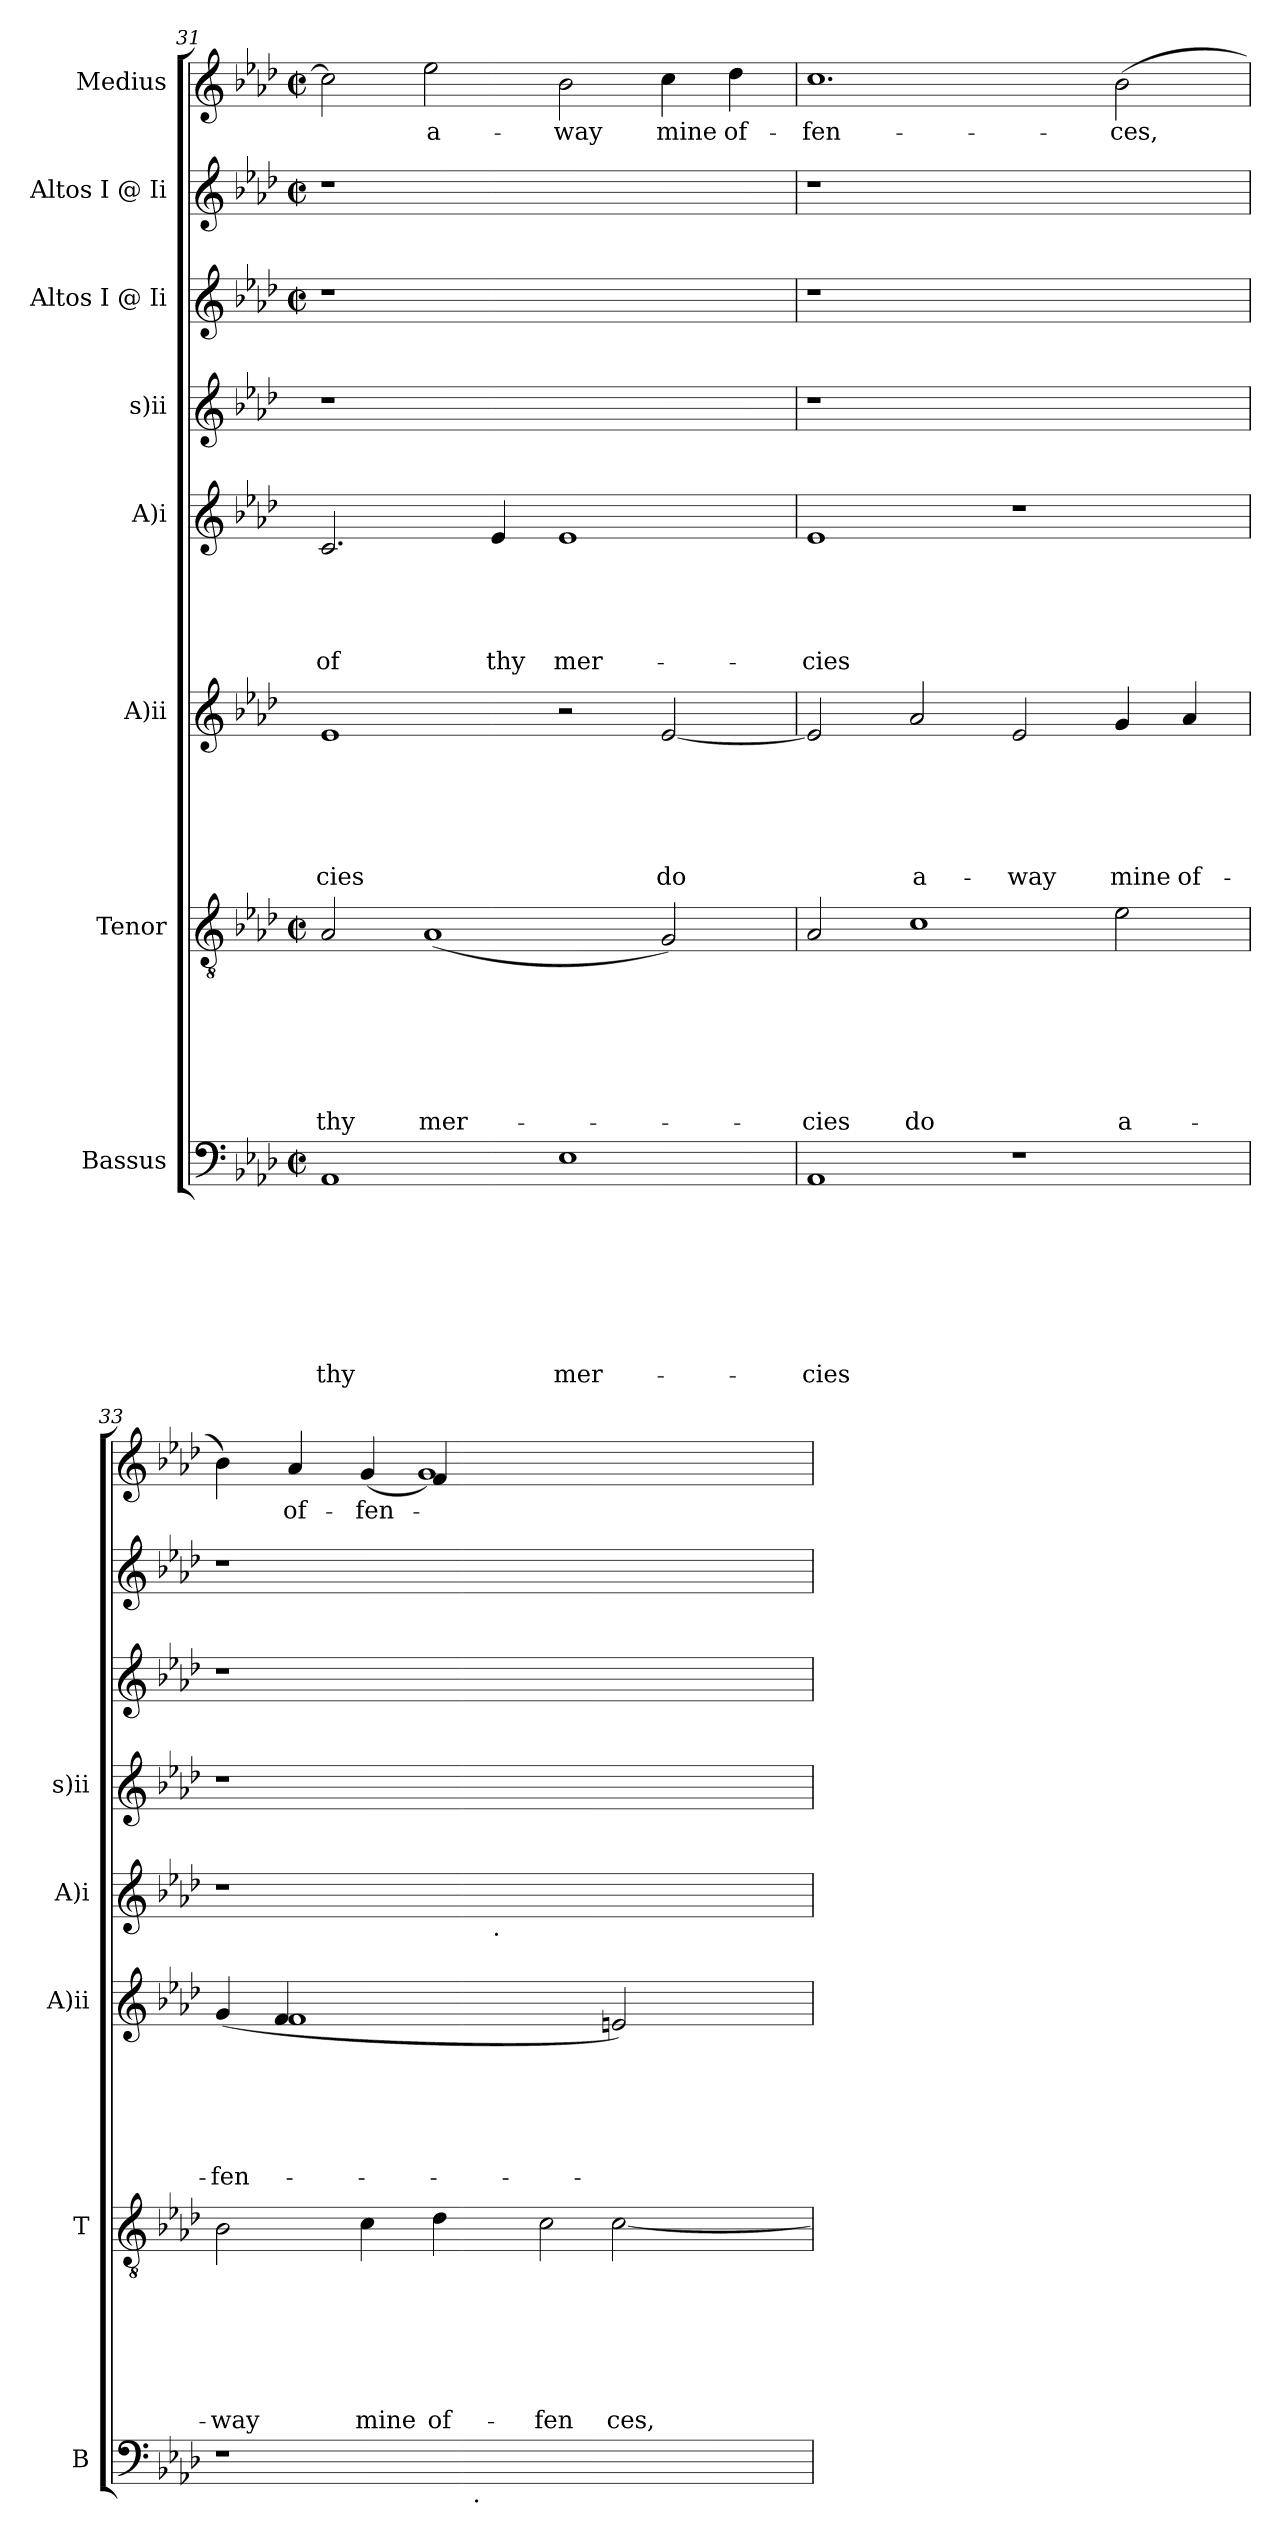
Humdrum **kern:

**kern	**text	**text	**text	**text	**text	**text	**text	**text	**kern	**text	**text	**text	**text	**text	**text	**text	**kern	**text	**text	**text	**text	**text	**text	**kern	**text	**text	**text	**text	**text	**kern	**kern	**kern	**kern	**text
*part8	*part8	*part8	*part8	*part8	*part8	*part8	*part8	*part8	*part7	*part7	*part7	*part7	*part7	*part7	*part7	*part7	*part6	*part6	*part6	*part6	*part6	*part6	*part6	*part5	*part5	*part5	*part5	*part5	*part5	*part4	*part3	*part2	*part1	*part1
*staff8	*staff8	*staff8	*staff8	*staff8	*staff8	*staff8	*staff8	*staff8	*staff7	*staff7	*staff7	*staff7	*staff7	*staff7	*staff7	*staff7	*staff6	*staff6	*staff6	*staff6	*staff6	*staff6	*staff6	*staff5	*staff5	*staff5	*staff5	*staff5	*staff5	*staff4	*staff3	*staff2	*staff1	*staff1
*I"Bassus	*	*	*	*	*	*	*	*	*I"Tenor	*	*	*	*	*	*	*	*I"A)ii	*	*	*	*	*	*	*I"A)i	*	*	*	*	*	*I"s)ii	*I"Altos I @ Ii	*I"Altos I @ Ii	*I"Medius	*
*I'B	*	*	*	*	*	*	*	*	*I'T	*	*	*	*	*	*	*	*I'A)ii	*	*	*	*	*	*	*I'A)i	*	*	*	*	*	*I's)ii	*	*	*	*
*clefF4	*	*	*	*	*	*	*	*	*clefGv2	*	*	*	*	*	*	*	*clefG2	*	*	*	*	*	*	*clefG2	*	*	*	*	*	*clefG2	*clefG2	*clefG2	*clefG2	*
*k[b-e-a-d-]	*	*	*	*	*	*	*	*	*k[b-e-a-d-]	*	*	*	*	*	*	*	*k[b-e-a-d-]	*	*	*	*	*	*	*k[b-e-a-d-]	*	*	*	*	*	*k[b-e-a-d-]	*k[b-e-a-d-]	*k[b-e-a-d-]	*k[b-e-a-d-]	*
*A-:	*	*	*	*	*	*	*	*	*A-:	*	*	*	*	*	*	*	*A-:	*	*	*	*	*	*	*A-:	*	*	*	*	*	*A-:	*A-:	*A-:	*A-:	*
*M2/2	*	*	*	*	*	*	*	*	*M2/2	*	*	*	*	*	*	*	*	*	*	*	*	*	*	*	*	*	*	*	*	*	*M2/2	*M2/2	*M2/2	*
*met(c|)	*	*	*	*	*	*	*	*	*met(c|)	*	*	*	*	*	*	*	*	*	*	*	*	*	*	*	*	*	*	*	*	*	*met(c|)	*met(c|)	*met(c|)	*
=31	=31	=31	=31	=31	=31	=31	=31	=31	=31	=31	=31	=31	=31	=31	=31	=31	=31	=31	=31	=31	=31	=31	=31	=31	=31	=31	=31	=31	=31	=31	=31	=31	=31	=31
!	!	!	!	!	!	!	!	!LO:LY:b	!	!	!	!	!	!	!	!LO:LY:b	!	!	!	!	!	!	!LO:LY:b	!	!	!	!	!	!LO:LY:b	!	!	!	!	!
1AA-	.	.	.	.	.	.	.	thy	2A-/	.	.	.	.	.	.	thy	1e-	.	.	.	.	.	-cies	2.c/	.	.	.	.	of	1r	1r	1r	2cc\]	.
!	!	!	!	!	!	!	!	!	!	!	!	!	!	!	!	!LO:LY:b	!	!	!	!	!	!	!	!	!	!	!	!	!	!	!	!	!	!LO:LY:b
.	.	.	.	.	.	.	.	.	(<1A-	.	.	.	.	.	.	mer-	.	.	.	.	.	.	.	.	.	.	.	.	.	.	.	.	2ee-\	a-
!	!	!	!	!	!	!	!	!	!	!	!	!	!	!	!	!	!	!	!	!	!	!	!	!	!	!	!	!	!LO:LY:b	!	!	!	!	!
.	.	.	.	.	.	.	.	.	.	.	.	.	.	.	.	.	.	.	.	.	.	.	.	4e-/	.	.	.	.	thy	.	.	.	.	.
!	!	!	!	!	!	!	!	!LO:LY:b	!	!	!	!	!	!	!	!	!	!	!	!	!	!	!	!	!	!	!	!	!LO:LY:b	!	!	!	!	!LO:LY:b
1E-	.	.	.	.	.	.	.	mer-	.	.	.	.	.	.	.	.	2r	.	.	.	.	.	.	1e-	.	.	.	.	mer-	1ryy	1ryy	1ryy	2b-\	-way
!	!	!	!	!	!	!	!	!	!	!	!	!	!	!	!	!	!	!	!	!	!	!	!LO:LY:b	!	!	!	!	!	!	!	!	!	!	!LO:LY:b
.	.	.	.	.	.	.	.	.	2G/)	.	.	.	.	.	.	.	[<2e-/	.	.	.	.	.	do	.	.	.	.	.	.	.	.	.	4cc\	mine
!	!	!	!	!	!	!	!	!	!	!	!	!	!	!	!	!	!	!	!	!	!	!	!	!	!	!	!	!	!	!	!	!	!	!LO:LY:b
.	.	.	.	.	.	.	.	.	.	.	.	.	.	.	.	.	.	.	.	.	.	.	.	.	.	.	.	.	.	.	.	.	4dd-\	of-
=32	=32	=32	=32	=32	=32	=32	=32	=32	=32	=32	=32	=32	=32	=32	=32	=32	=32	=32	=32	=32	=32	=32	=32	=32	=32	=32	=32	=32	=32	=32	=32	=32	=32	=32
!	!	!	!	!	!	!	!	!LO:LY:b	!	!	!	!	!	!	!	!LO:LY:b	!	!	!	!	!	!	!	!	!	!	!	!	!LO:LY:b	!	!	!	!	!LO:LY:b
1AA-	.	.	.	.	.	.	.	-cies	2A-/	.	.	.	.	.	.	-cies	2e-/]	.	.	.	.	.	.	1e-	.	.	.	.	-cies	1r	1r	1r	1.cc	-fen-
!	!	!	!	!	!	!	!	!	!	!	!	!	!	!	!	!LO:LY:b	!	!	!	!	!	!	!LO:LY:b	!	!	!	!	!	!	!	!	!	!	!
.	.	.	.	.	.	.	.	.	1c	.	.	.	.	.	.	do	2a-/	.	.	.	.	.	a-	.	.	.	.	.	.	.	.	.	.	.
!	!	!	!	!	!	!	!	!	!	!	!	!	!	!	!	!	!	!	!	!	!	!	!LO:LY:b	!	!	!	!	!	!	!	!	!	!	!
1r	.	.	.	.	.	.	.	.	.	.	.	.	.	.	.	.	2e-/	.	.	.	.	.	-way	1r	.	.	.	.	.	1ryy	1ryy	1ryy	.	.
!	!	!	!	!	!	!	!	!	!	!	!	!	!	!	!	!LO:LY:b	!	!	!	!	!	!	!LO:LY:b	!	!	!	!	!	!	!	!	!	!	!LO:LY:b
.	.	.	.	.	.	.	.	.	2e-\	.	.	.	.	.	.	a-	4g/	.	.	.	.	.	mine	.	.	.	.	.	.	.	.	.	(>2b-\	-ces,
!	!	!	!	!	!	!	!	!	!	!	!	!	!	!	!	!	!	!	!	!	!	!	!LO:LY:b	!	!	!	!	!	!	!	!	!	!	!
.	.	.	.	.	.	.	.	.	.	.	.	.	.	.	.	.	4a-/	.	.	.	.	.	of-	.	.	.	.	.	.	.	.	.	.	.
=33	=33	=33	=33	=33	=33	=33	=33	=33	=33	=33	=33	=33	=33	=33	=33	=33	=33	=33	=33	=33	=33	=33	=33	=33	=33	=33	=33	=33	=33	=33	=33	=33	=33	=33
!	!	!	!	!	!	!	!	!	!	!	!	!	!	!	!	!LO:LY:b	!	!	!	!	!	!	!LO:LY:b	!	!	!	!	!	!	!	!	!	!	!
*^	*	*	*	*	*	*	*	*	*^	*	*	*	*	*	*	*	*^	*	*	*	*	*	*	*^	*	*	*	*	*	*	*	*	*^	*
1r	2ryy	.	.	.	.	.	.	.	.	2B-\	1ryy	.	.	.	.	.	.	-way	(<4g/	4ryy	.	.	.	.	.	-fen-	1r	2..ryy	.	.	.	.	.	1r	1r	1r	4ryy	4b-\)	.
!	!	!	!	!	!	!	!	!	!	!	!	!	!	!	!	!	!	!	!	!	!	!	!	!	!	!	!	!	!	!	!	!	!	!	!	!	!	!	!LO:LY:b
.	.	.	.	.	.	.	.	.	.	.	.	.	.	.	.	.	.	.	1f	4f/	.	.	.	.	.	.	.	.	.	.	.	.	.	.	.	.	4a-/	2ryy	of-
!	!	!	!	!	!	!	!	!	!	!	!	!	!	!	!	!	!	!LO:LY:b	!	!	!	!	!	!	!	!	!	!	!	!	!	!	!	!	!	!	!	!	!LO:LY:b
.	4ryy	.	.	.	.	.	.	.	.	4c\	.	.	.	.	.	.	.	mine	.	1ryy	.	.	.	.	.	.	.	.	.	.	.	.	.	.	.	.	(<4g/	.	-fen-
!	!	!	!	!	!	!	!	!	!	!	!	!	!	!	!	!	!	!LO:LY:b	!	!	!	!	!	!	!	!	!	!	!	!	!	!	!	!	!	!	!	!	!
.	16.ryy	.	.	.	.	.	.	.	.	4d-\	.	.	.	.	.	.	.	of-	.	.	.	.	.	.	.	.	.	.	.	.	.	.	.	.	.	.	4f/	1g)	.
!	!LO:TX:b:t=.	!	!	!	!	!	!	!	!	!	!	!	!	!	!	!	!	!	!	!	!	!	!	!	!	!	!	!	!	!	!	!	!	!	!	!	!	!	!
.	2ryy	.	.	.	.	.	.	.	.	.	.	.	.	.	.	.	.	.	.	.	.	.	.	.	.	.	.	.	.	.	.	.	.	.	.	.	.	.	.
!	!	!	!	!	!	!	!	!	!	!	!	!	!	!	!	!	!	!	!	!	!	!	!	!	!	!	!	!LO:TX:b:t=.	!	!	!	!	!	!	!	!	!	!	!
.	.	.	.	.	.	.	.	.	.	.	.	.	.	.	.	.	.	.	.	.	.	.	.	.	.	.	.	2..ryy	.	.	.	.	.	.	.	.	.	.	.
!	!	!	!	!	!	!	!	!	!	!	!	!	!	!	!	!	!	!LO:LY:b	!	!	!	!	!	!	!	!	!	!	!	!	!	!	!	!	!	!	!	!	!
2.ryy	.	.	.	.	.	.	.	.	.	2c\	4ryy	.	.	.	.	.	.	-fen-	.	.	.	.	.	.	.	.	2.ryy	.	.	.	.	.	.	2.ryy	2.ryy	2.ryy	2.ryy	.	.
!	!	!	!	!	!	!	!	!	!	!	!	!	!	!	!	!	!	!LO:LY:b:rj	!	!	!	!	!	!	!	!	!	!	!	!	!	!	!	!	!	!	!	!	!
.	.	.	.	.	.	.	.	.	.	.	[>2c\	.	.	.	.	.	.	-ces,	2e/)	.	.	.	.	.	.	.	.	.	.	.	.	.	.	.	.	.	.	.	.
.	4ryy	.	.	.	.	.	.	.	.	.	.	.	.	.	.	.	.	.	.	.	.	.	.	.	.	.	.	.	.	.	.	.	.	.	.	.	.	.	.
.	.	.	.	.	.	.	.	.	.	4ryy	.	.	.	.	.	.	.	.	.	4ryy	.	.	.	.	.	.	.	.	.	.	.	.	.	.	.	.	.	.	.
.	8ryy	.	.	.	.	.	.	.	.	.	.	.	.	.	.	.	.	.	.	.	.	.	.	.	.	.	.	.	.	.	.	.	.	.	.	.	.	.	.
.	32ryy	.	.	.	.	.	.	.	.	.	.	.	.	.	.	.	.	.	.	.	.	.	.	.	.	.	.	.	.	.	.	.	.	.	.	.	.	.	.
*v	*v	*	*	*	*	*	*	*	*	*	*	*	*	*	*	*	*	*	*v	*v	*	*	*	*	*	*	*v	*v	*	*	*	*	*	*	*	*	*v	*v	*
*	*	*	*	*	*	*	*	*	*v	*v	*	*	*	*	*	*	*	*	*	*	*	*	*	*	*	*	*	*	*	*	*	*	*	*	*
=	=	=	=	=	=	=	=	=	=	=	=	=	=	=	=	=	=	=	=	=	=	=	=	=	=	=	=	=	=	=	=	=	=	=
*-	*-	*-	*-	*-	*-	*-	*-	*-	*-	*-	*-	*-	*-	*-	*-	*-	*-	*-	*-	*-	*-	*-	*-	*-	*-	*-	*-	*-	*-	*-	*-	*-	*-	*-
